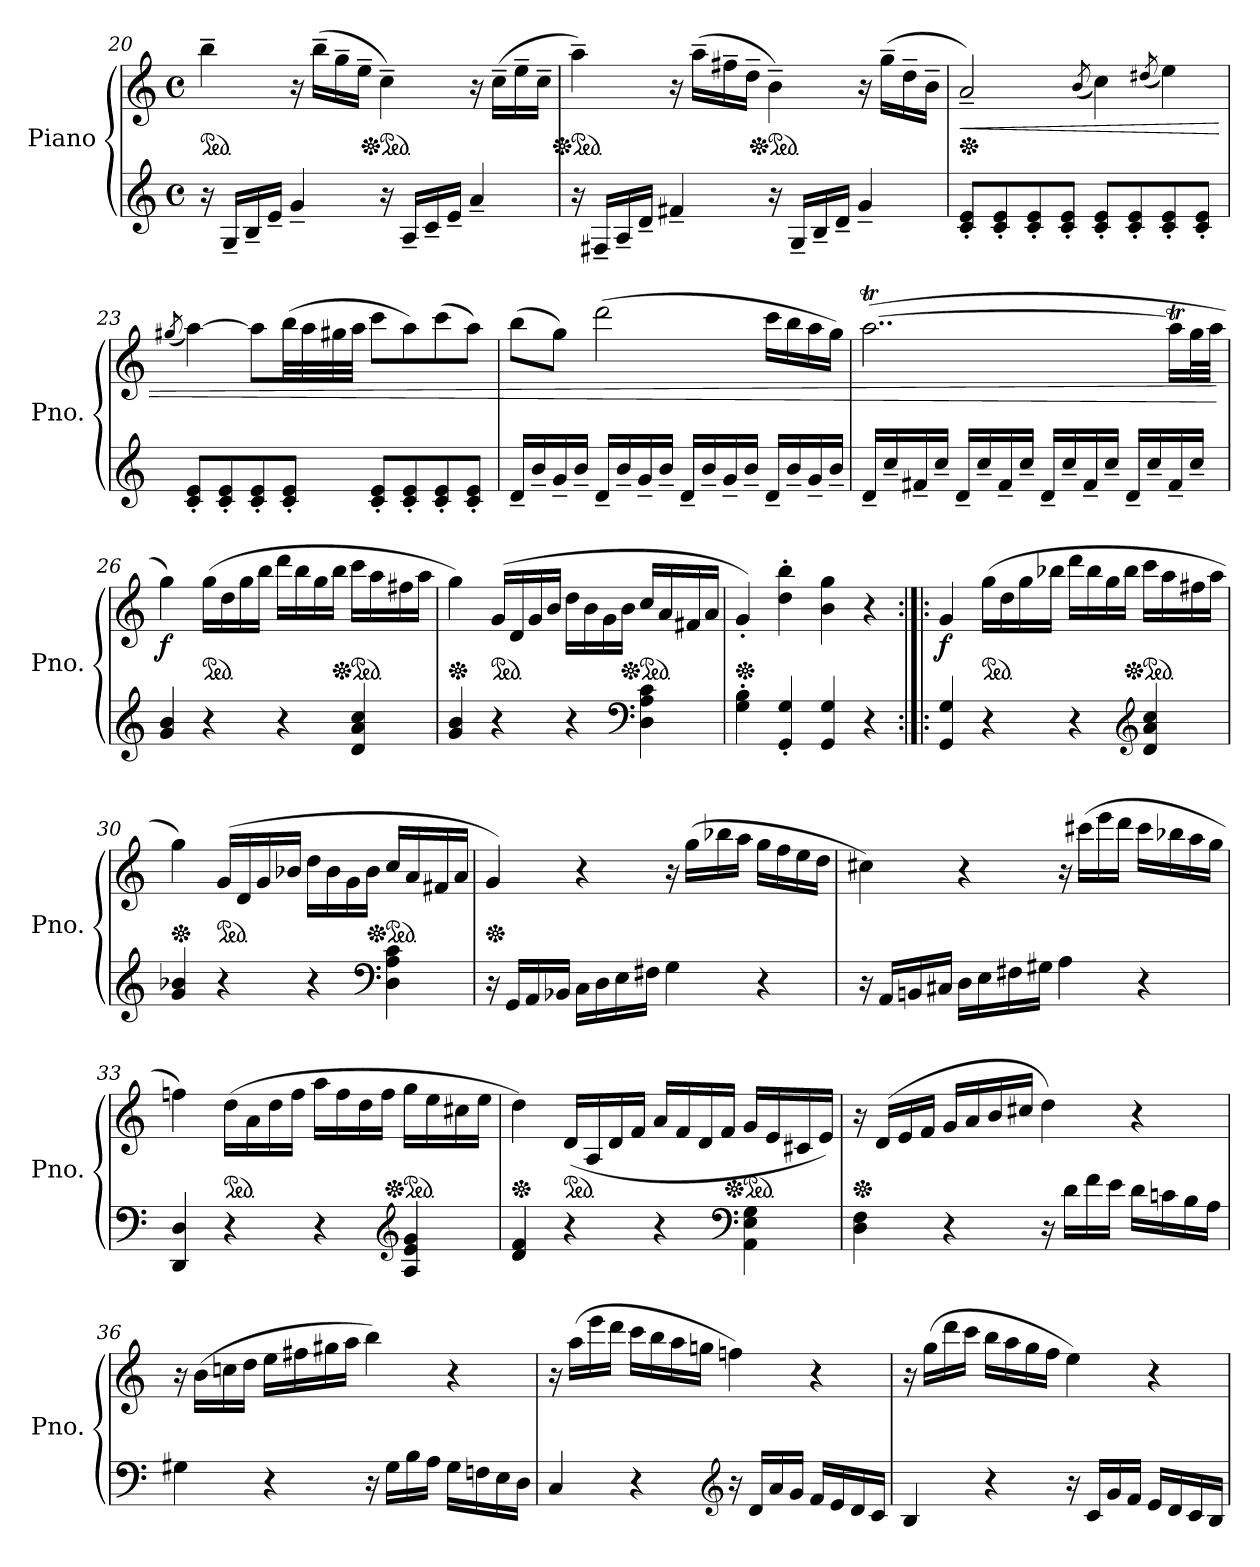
**kern	**kern	**dynam
*part1	*part1	*part1
*staff2	*staff1	*staff1/2
*I"Piano	*	*
*I'Pno.	*	*
!!LO:LB:g=z
*clefG2	*clefG2	*
*k[]	*k[]	*
*M4/4	*M4/4	*
*met(c)	*met(c)	*
*	*ped	*
=20	=20	=20
16r	4bb~\	.
16G~/LL	.	.
16B~/	.	.
16e~/JJ	.	.
4g~/	16r	.
.	(16bb~\LL	.
.	16gg~\	.
.	16ee~\JJ	.
*	*Xped	*
*	*ped	*
16r	4cc~\)	.
16A~/LL	.	.
16c~/	.	.
16e~/JJ	.	.
4a~/	16r	.
.	(16cc~\LL	.
.	16ee~\	.
.	16cc~\JJ	.
=21	=21	=21
*	*Xped	*
*	*ped	*
16r	4aa~\)	.
16F#X~/LL	.	.
16A~/	.	.
16d~/JJ	.	.
4f#X~/	16r	.
.	(16aa~\LL	.
.	16ff#X~\	.
.	16dd~\JJ	.
*	*Xped	*
*	*ped	*
16r	4b~\)	.
16G~/LL	.	.
16B~/	.	.
16d~/JJ	.	.
4g~/	16r	.
.	(16gg~\LL	.
.	16dd~\	.
.	16b~\JJ	.
=22	=22	=22
*	*Xped	*
!	!	!LO:HP:b
8c/' 8e/'L	2a~/)	<
8c/' 8e/'	.	.
8c/' 8e/'	.	.
8c/' 8e/'J	.	.
.	(8qb/	.
8c/' 8e/'L	4cc\)	.
8c/' 8e/'	.	.
.	(8qdd#X/	.
8c/' 8e/'	4ee\)	.
8c/' 8e/'J	.	.
!!LO:LB:g=z
=23	=23	=23
.	(8qgg#X/	.
8c/' 8e/'L	[4aa\)	.
8c/' 8e/'	.	.
8c/' 8e/'	8aa\L]	.
8c/' 8e/'J	(32bb\LL	.
.	32aa\	.
.	32gg#\	.
.	32aa\JJJ	.
8c/' 8e/'L	8ccc\L	.
8c/' 8e/'	8aa\)	.
8c/' 8e/'	(8ccc\	.
8c/' 8e/'J	8aa\J)	.
=24	=24	=24
16d~/LL	(8bb\L	.
16b~/	.	.
16g~/	8gg\J)	.
16b~/JJ	.	.
16d~/LL	(2ddd\	.
16b~/	.	.
16g~/	.	.
16b~/JJ	.	.
16d~/LL	.	.
16b~/	.	.
16g~/	.	.
16b~/JJ	.	.
16d~/LL	16ccc\LL	.
16b~/	16bb\	.
16g~/	16aa\	.
16b~/JJ	16gg\JJ)	.
!!LO:LB:g=z
=25	=25	=25
16d~/LL	([2..aaT\	.
16cc~/	.	.
16f#X~/	.	.
16cc~/JJ	.	.
16d~/LL	.	.
16cc~/	.	.
16f#~/	.	.
16cc~/JJ	.	.
16d~/LL	.	.
16cc~/	.	.
16f#~/	.	.
16cc~/JJ	.	.
16d~/LL	.	.
16cc~/	.	.
16f#~/	16aaT\LL]	.
16cc~/JJ	32gg\L	.
.	32aa\JJJ	.
.	.	[
=26	=26	=26
!	!	!LO:DY:b
4g/ 4b/	4gg\)	f
*	*ped	*
4r	(16gg\LL	.
.	16dd\	.
.	16gg\	.
.	16bb\JJ	.
4r	16ddd\LL	.
.	16bb\	.
.	16gg\	.
.	16bb\JJ	.
*	*Xped	*
*	*ped	*
4d/ 4a/ 4cc/	16ccc\LL	.
.	16aa\	.
.	16ff#X\	.
.	16aa\JJ	.
=27	=27	=27
*	*Xped	*
4g/ 4b/	4gg\)	.
*	*ped	*
4r	(16g/LL	.
.	16d/	.
.	16g/	.
.	16b/JJ	.
4r	16dd\LL	.
.	16b\	.
.	16g\	.
.	16b\JJ	.
*clefF4	*	*
*	*Xped	*
*	*ped	*
4D\ 4A\ 4c\	16cc/LL	.
.	16a/	.
.	16f#X/	.
.	16a/JJ	.
!!LO:PB:g=z
=28	=28	=28
*	*Xped	*
4G\' 4B\'	4g'/)	.
4GG/' 4G/'	4dd\' 4bb\'	.
4GG/ 4G/	4b\ 4gg\	.
4r	4r	.
=29:|!|:	=29:|!|:	=29:|!|:
!	!	!LO:DY:b
4GG/ 4G/	4g/	f
*	*ped	*
4r	(16gg\LL	.
.	16dd\	.
.	16gg\	.
.	16bb-X\JJ	.
4r	16ddd\LL	.
.	16bb-\	.
.	16gg\	.
.	16bb-\JJ	.
*clefG2	*	*
*	*Xped	*
*	*ped	*
4d/ 4a/ 4cc/	16ccc\LL	.
.	16aa\	.
.	16ff#X\	.
.	16aa\JJ	.
=30	=30	=30
*	*Xped	*
4g/ 4b-X/	4gg\)	.
*	*ped	*
4r	(16g/LL	.
.	16d/	.
.	16g/	.
.	16b-X/JJ	.
4r	16dd\LL	.
.	16b-\	.
.	16g\	.
.	16b-\JJ	.
*clefF4	*	*
*	*Xped	*
*	*ped	*
4D\ 4A\ 4c\	16cc/LL	.
.	16a/	.
.	16f#X/	.
.	16a/JJ	.
!!LO:LB:g=z
=31	=31	=31
*	*Xped	*
16r	4g/)	.
16GG/LL	.	.
16AA/	.	.
16BB-X/JJ	.	.
16C\LL	4r	.
16D\	.	.
16E\	.	.
16F#X\JJ	.	.
4G\	16r	.
.	(16gg\LL	.
.	16bb-X\	.
.	16aa\JJ	.
4r	16gg\LL	.
.	16ff\	.
.	16ee\	.
.	16dd\JJ	.
=32	=32	=32
16r	4cc#X\)	.
16AA/LL	.	.
16BBn/	.	.
16C#X/JJ	.	.
16D\LL	4r	.
16E\	.	.
16F#X\	.	.
16G#X\JJ	.	.
4A\	16r	.
.	(16ccc#X\LL	.
.	16eee\	.
.	16ddd\JJ	.
4r	16ccc#\LL	.
.	16bb-X\	.
.	16aa\	.
.	16gg\JJ	.
!!LO:LB:g=z
=33	=33	=33
4DD/ 4D/	4ffn\)	.
*	*ped	*
4r	(16dd\LL	.
.	16a\	.
.	16dd\	.
.	16ff\JJ	.
4r	16aa\LL	.
.	16ff\	.
.	16dd\	.
.	16ff\JJ	.
*clefG2	*	*
*	*Xped	*
*	*ped	*
4A/ 4e/ 4g/	16gg\LL	.
.	16ee\	.
.	16cc#X\	.
.	16ee\JJ	.
=34	=34	=34
*	*Xped	*
4d/ 4f/	4dd\)	.
*	*ped	*
4r	(>16d/LL	.
.	16A/	.
.	16d/	.
.	16f/JJ	.
4r	16a/LL	.
.	16f/	.
.	16d/	.
.	16f/JJ	.
*clefF4	*	*
*	*Xped	*
*	*ped	*
4AA\ 4E\ 4G\	16g/LL	.
.	16e/	.
.	16c#X/	.
.	16e/JJ)	.
=35	=35	=35
*	*Xped	*
4D\ 4F\	16r	.
.	(16d/LL	.
.	16e/	.
.	16f/JJ	.
4r	16g/LL	.
.	16a/	.
.	16b/	.
.	16cc#X/JJ	.
16r	4dd\)	.
16d\LL	.	.
16f\	.	.
16e\JJ	.	.
16d\LL	4r	.
16cn\	.	.
16B\	.	.
16A\JJ	.	.
!!LO:LB:g=z
=36	=36	=36
4G#X\	16r	.
.	(16b\LL	.
.	16ccn\	.
.	16dd\JJ	.
4r	16ee\LL	.
.	16ff#X\	.
.	16gg#X\	.
.	16aa\JJ	.
16r	4bb\)	.
16G#\LL	.	.
16B\	.	.
16A\JJ	.	.
16G#\LL	4r	.
16Fn\	.	.
16E\	.	.
16D\JJ	.	.
=37	=37	=37
4C/	16r	.
.	(16aa\LL	.
.	16eee\	.
.	16ddd\JJ	.
4r	16ccc\LL	.
.	16bb\	.
.	16aa\	.
.	16ggn\JJ	.
*clefG2	*	*
16r	4ffn\)	.
16d/LL	.	.
16a/	.	.
16g/JJ	.	.
16f/LL	4r	.
16e/	.	.
16d/	.	.
16c/JJ	.	.
!!LO:LB:g=z
=38	=38	=38
4B/	16r	.
.	(16gg\LL	.
.	16ddd\	.
.	16ccc\JJ	.
4r	16bb\LL	.
.	16aa\	.
.	16gg\	.
.	16ff\JJ	.
16r	4ee\)	.
16c/LL	.	.
16g/	.	.
16f/JJ	.	.
16e/LL	4r	.
16d/	.	.
16c/	.	.
16B/JJ	.	.
=	=	=
*-	*-	*-
